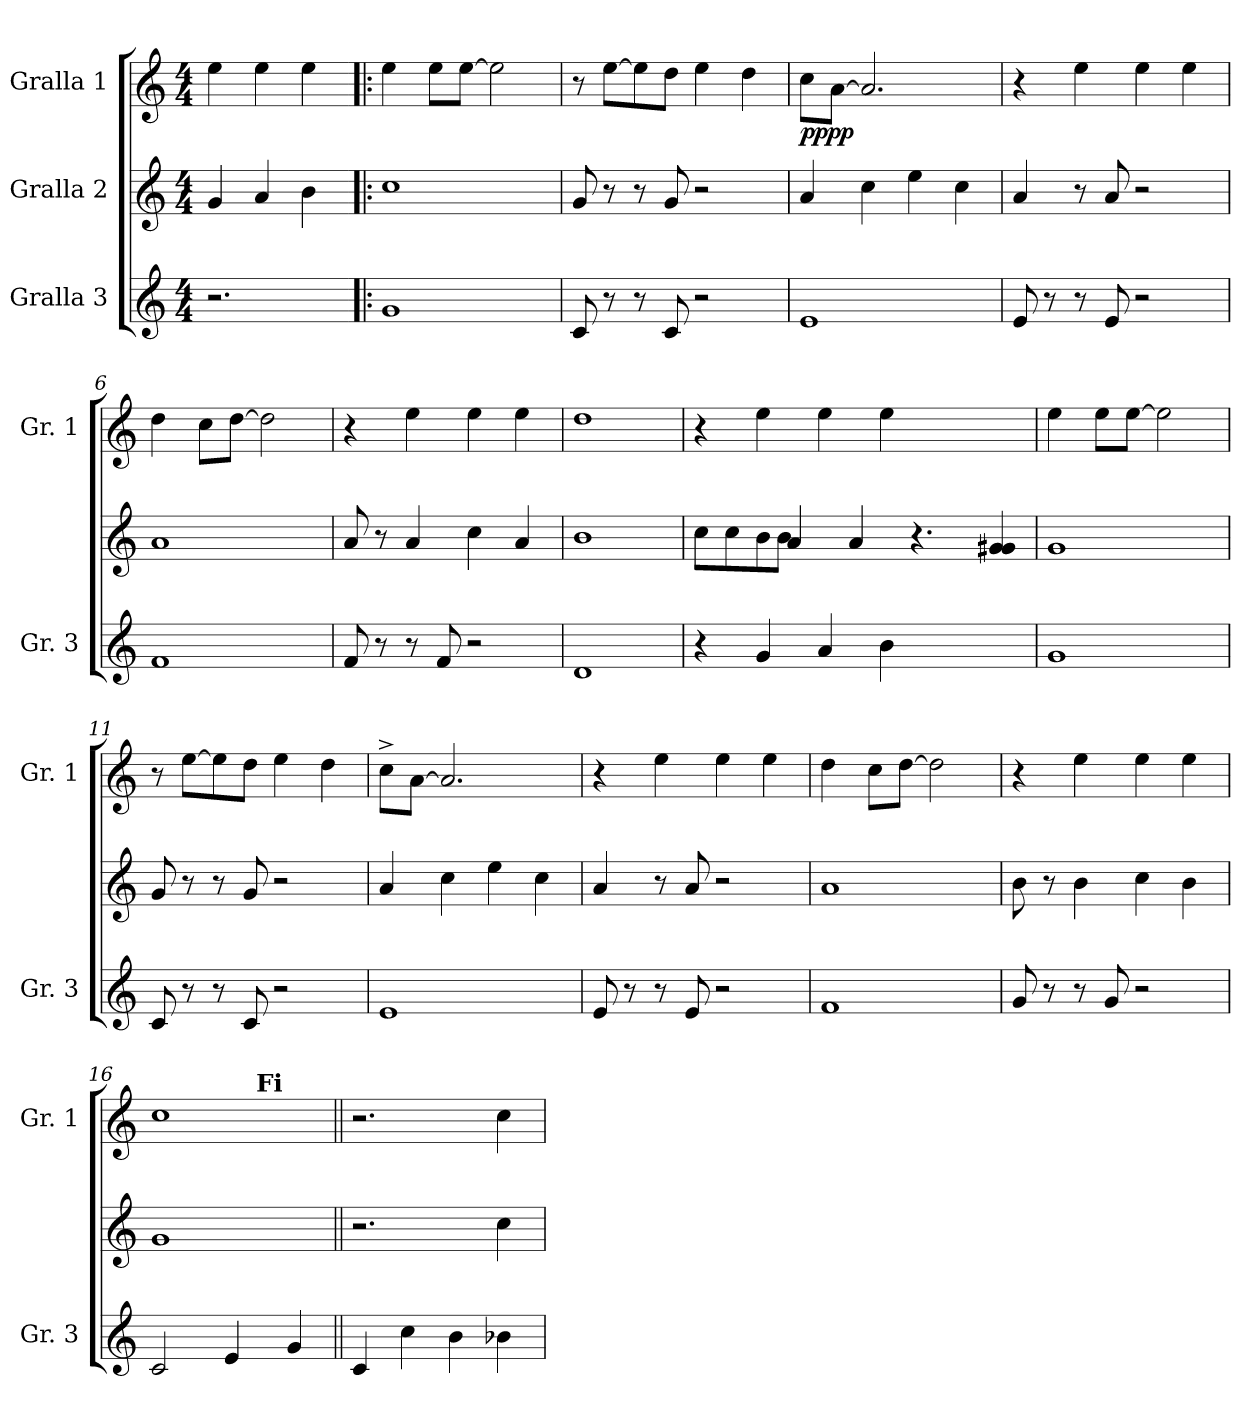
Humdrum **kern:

**kern	**kern	**kern	**dynam
*part3	*part2	*part1	*part1
*staff3	*staff2	*staff1	*staff1
*I"Gralla 3	*I"Gralla 2	*I"Gralla 1	*
*I'Gr. 3	*	*I'Gr. 1	*
*clefG2	*clefG2	*clefG2	*
*k[]	*k[]	*k[]	*
*M4/4	*M4/4	*M4/4	*
*MM160	*MM160	*MM160	*
=1	=1	=1	=1
2.r	4g/	4ee\	.
.	4a/	4ee\	.
.	4b\	4ee\	.
=2!|:	=2!|:	=2!|:	=2!|:
1g	1cc	4ee\	.
.	.	8ee\L	.
.	.	[8ee\J	.
.	.	2ee\]	.
=3	=3	=3	=3
8c/	8g/	8r	.
8r	8r	[8ee\L	.
8r	8r	8ee\]	.
8c/	8g/	8dd\J	.
2r	2r	4ee\	.
.	.	4dd\	.
=4	=4	=4	=4
!	!	!	!LO:DY:b
1e	4a/	8cc\L	pppp
.	.	[8a\J	.
.	4cc\	2.a/]	.
.	4ee\	.	.
.	4cc\	.	.
=5	=5	=5	=5
8e/	4a/	4r	.
8r	.	.	.
8r	8r	4ee\	.
8e/	8a/	.	.
2r	2r	4ee\	.
.	.	4ee\	.
=6	=6	=6	=6
1f	1a	4dd\	.
.	.	8cc\L	.
.	.	[8dd\J	.
.	.	2dd\]	.
=7	=7	=7	=7
8f/	8a/	4r	.
8r	8r	.	.
8r	4a/	4ee\	.
8f/	.	.	.
2r	4cc\	4ee\	.
.	4a/	4ee\	.
=8	=8	=8	=8
1d	1b	1dd	.
=9	=9	=9	=9
*	*^	*	*
4r	4.ryy	8cc\L	4r	.
.	.	8cc\	.	.
4g/	.	8b\	4ee\	.
.	4a/	8b\J	.	.
4a/	.	1ryy	4ee\	.
.	4a/	.	.	.
4b\	.	.	4ee\	.
.	4.r	.	.	.
2ryy	.	.	2ryy	.
.	4g#X/ 4g#/	.	.	.
*	*v	*v	*	*
!!LO:LB:g=z
=10	=10	=10	=10
1g	1g	4ee\	.
.	.	8ee\L	.
.	.	[8ee\J	.
.	.	2ee\]	.
=11	=11	=11	=11
8c/	8g/	8r	.
8r	8r	[8ee\L	.
8r	8r	8ee\]	.
8c/	8g/	8dd\J	.
2r	2r	4ee\	.
.	.	4dd\	.
=12	=12	=12	=12
1e	4a/	8cc^\L	.
.	.	[8a\J	.
.	4cc\	2.a/]	.
.	4ee\	.	.
.	4cc\	.	.
=13	=13	=13	=13
8e/	4a/	4r	.
8r	.	.	.
8r	8r	4ee\	.
8e/	8a/	.	.
2r	2r	4ee\	.
.	.	4ee\	.
=14	=14	=14	=14
1f	1a	4dd\	.
.	.	8cc\L	.
.	.	[8dd\J	.
.	.	2dd\]	.
=15	=15	=15	=15
8g/	8b\	4r	.
8r	8r	.	.
8r	4b\	4ee\	.
8g/	.	.	.
2r	4cc\	4ee\	.
.	4b\	4ee\	.
=16	=16	=16	=16
*	*	*^	*
2c/	1g	1cc	2ryy	.
4e/	.	.	8ryy	.
!	!	!	!LO:TX:a:B:t=Fi	!
.	.	.	4.ryy	.
4g/	.	.	.	.
=17||	=17||	=17||	=17||	=17||
!	!	!LO:TX:a:t=1 .	!	!
*	*	*v	*v	*
4c/	2.r	2.r	.
4cc\	.	.	.
4b\	.	.	.
4b-X\	4cc\	4cc\	.
=	=	=	=
*-	*-	*-	*-
